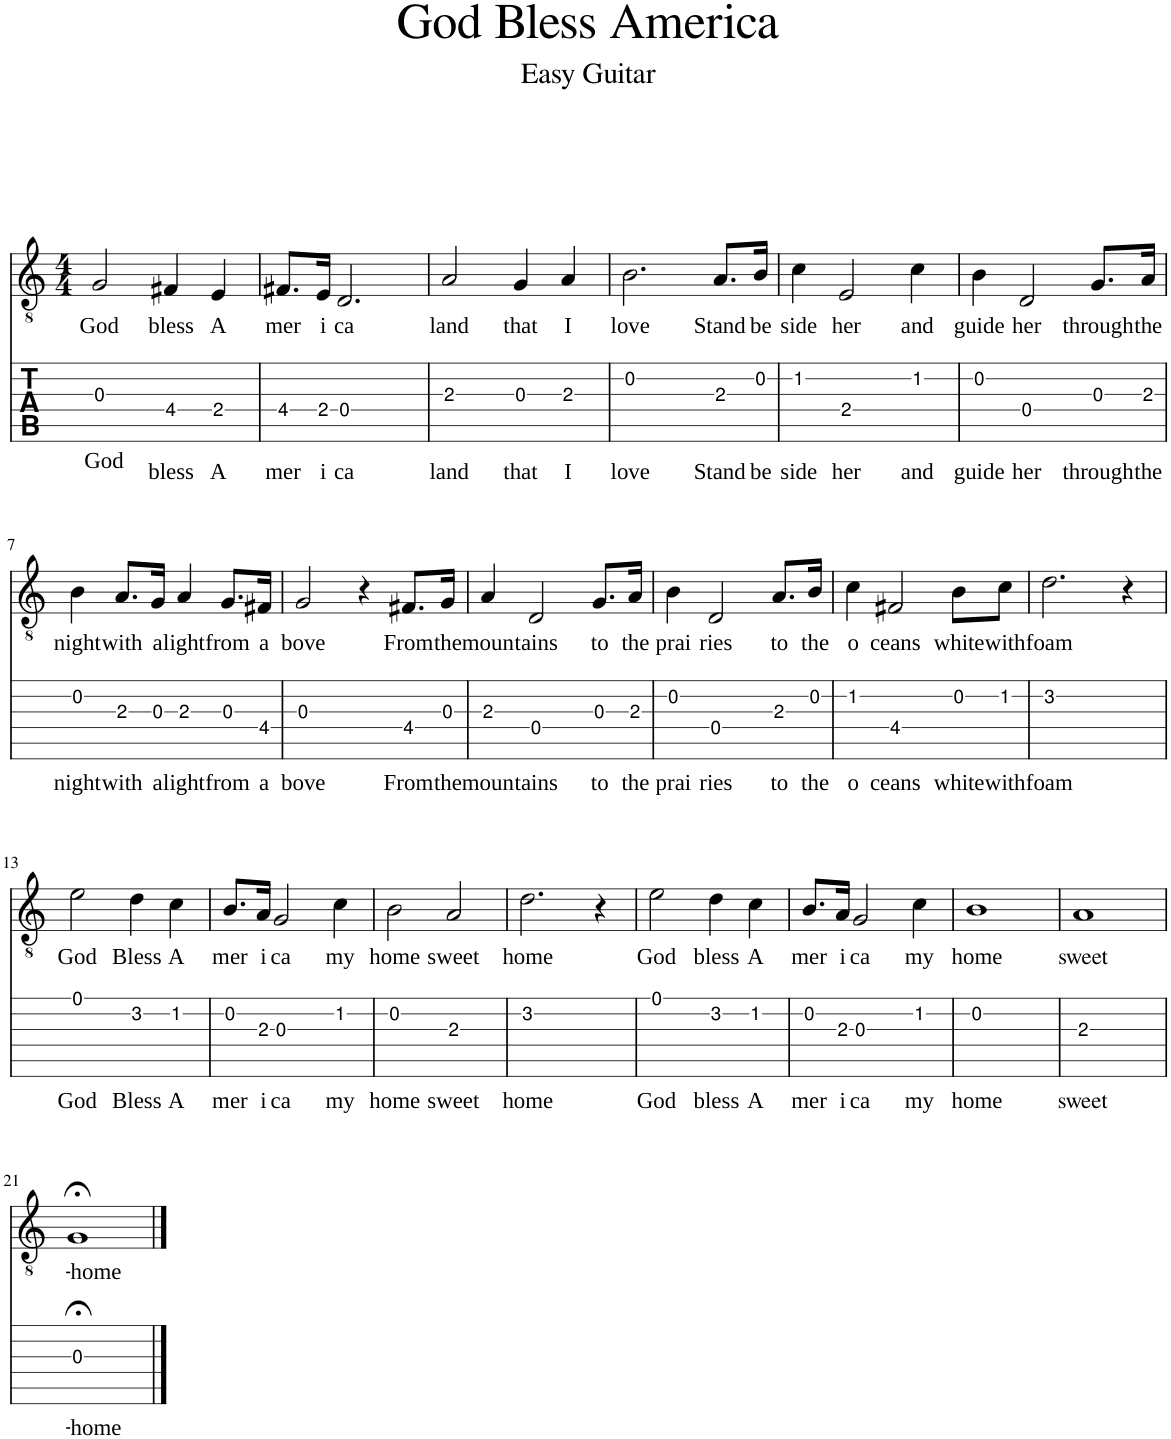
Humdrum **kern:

**kern	**text	**kern	**text
*part1	*part1	*part1	*part1
*staff2	*staff2	*staff1	*staff1
*I"Guitar	*	*	*
*I'Guit.	*	*	*
*stria6	*	*	*
*	*	*clefGv2	*
*k[]	*	*k[]	*
*M4/4	*	*M4/4	*
=1	=1	=1	=1
!	!LO:LY:b	!	!LO:LY:b
2G	God	2G/	God
!	!LO:LY:b	!	!LO:LY:b
4F#	bless	4F#X/	bless
!	!LO:LY:b	!	!LO:LY:b
4E	A	4E/	A
=2	=2	=2	=2
!	!LO:LY:b	!	!LO:LY:b
8.F#L	mer	8.F#X/L	mer
!	!LO:LY:b	!	!LO:LY:b
16EJk	i	16E/Jk	i
!	!LO:LY:b	!	!LO:LY:b
2.D	ca	2.D/	ca
=3	=3	=3	=3
!	!LO:LY:b	!	!LO:LY:b
2A	land	2A/	land
!	!LO:LY:b	!	!LO:LY:b
4G	that	4G/	that
!	!LO:LY:b	!	!LO:LY:b
4A	I	4A/	I
=4	=4	=4	=4
!	!LO:LY:b	!	!LO:LY:b
2.B	love	2.B\	love
!	!LO:LY:b	!	!LO:LY:b
8.AL	Stand	8.A/L	Stand
!	!LO:LY:b	!	!LO:LY:b
16BJk	be	16B/Jk	be
=5	=5	=5	=5
!	!LO:LY:b	!	!LO:LY:b
4c	side	4c\	side
!	!LO:LY:b	!	!LO:LY:b
2E	her	2E/	her
!	!LO:LY:b	!	!LO:LY:b
4c	and	4c\	and
=6	=6	=6	=6
!	!LO:LY:b	!	!LO:LY:b
4B	guide	4B\	guide
!	!LO:LY:b	!	!LO:LY:b
2D	her	2D/	her
!	!LO:LY:b	!	!LO:LY:b
8.GL	through	8.G/L	through
!	!LO:LY:b	!	!LO:LY:b
16AJk	the	16A/Jk	the
!!LO:LB:g=z
=7	=7	=7	=7
!	!LO:LY:b	!	!LO:LY:b
4B	night	4B\	night
!	!LO:LY:b	!	!LO:LY:b
8.AL	with	8.A/L	with
!	!LO:LY:b	!	!LO:LY:b
16GJk	a	16G/Jk	a
!	!LO:LY:b	!	!LO:LY:b
4A	light	4A/	light
!	!LO:LY:b	!	!LO:LY:b
8.GL	from	8.G/L	from
!	!LO:LY:b	!	!LO:LY:b
16F#Jk	a	16F#X/Jk	a
=8	=8	=8	=8
!	!LO:LY:b	!	!LO:LY:b
2G	bove	2G/	bove
4r	.	4r	.
!	!LO:LY:b	!	!LO:LY:b
8.F#L	From	8.F#X/L	From
!	!LO:LY:b	!	!LO:LY:b
16GJk	the	16G/Jk	the
=9	=9	=9	=9
!	!LO:LY:b	!	!LO:LY:b
4A	moun	4A/	moun
!	!LO:LY:b	!	!LO:LY:b
2D	tains	2D/	tains
!	!LO:LY:b	!	!LO:LY:b
8.GL	to	8.G/L	to
!	!LO:LY:b	!	!LO:LY:b
16AJk	the	16A/Jk	the
=10	=10	=10	=10
!	!LO:LY:b	!	!LO:LY:b
4B	prai	4B\	prai
!	!LO:LY:b	!	!LO:LY:b
2D	ries	2D/	ries
!	!LO:LY:b	!	!LO:LY:b
8.AL	to	8.A/L	to
!	!LO:LY:b	!	!LO:LY:b
16BJk	the	16B/Jk	the
=11	=11	=11	=11
!	!LO:LY:b	!	!LO:LY:b
4c	o	4c\	o
!	!LO:LY:b	!	!LO:LY:b
2F#	ceans	2F#X/	ceans
!	!LO:LY:b	!	!LO:LY:b
8BL	white	8B\L	white
!	!LO:LY:b	!	!LO:LY:b
8cJ	with	8c\J	with
=12	=12	=12	=12
!	!LO:LY:b	!	!LO:LY:b
2.d	foam	2.d\	foam
4r	.	4r	.
!!LO:LB:g=z
=13	=13	=13	=13
!	!LO:LY:b	!	!LO:LY:b
2e	God	2e\	God
!	!LO:LY:b	!	!LO:LY:b
4d	Bless	4d\	Bless
!	!LO:LY:b	!	!LO:LY:b
4c	A	4c\	A
=14	=14	=14	=14
!	!LO:LY:b	!	!LO:LY:b
8.BL	mer	8.B/L	mer
!	!LO:LY:b	!	!LO:LY:b
16AJk	i	16A/Jk	i
!	!LO:LY:b	!	!LO:LY:b
2G	ca	2G/	ca
!	!LO:LY:b	!	!LO:LY:b
4c	my	4c\	my
=15	=15	=15	=15
!	!LO:LY:b	!	!LO:LY:b
2B	home	2B\	home
!	!LO:LY:b	!	!LO:LY:b
2A	sweet	2A/	sweet
=16	=16	=16	=16
!	!LO:LY:b	!	!LO:LY:b
2.d	home	2.d\	home
4r	.	4r	.
=17	=17	=17	=17
!	!LO:LY:b	!	!LO:LY:b
2e	God	2e\	God
!	!LO:LY:b	!	!LO:LY:b
4d	bless	4d\	bless
!	!LO:LY:b	!	!LO:LY:b
4c	A	4c\	A
=18	=18	=18	=18
!	!LO:LY:b	!	!LO:LY:b
8.BL	mer	8.B/L	mer
!	!LO:LY:b	!	!LO:LY:b
16AJk	i	16A/Jk	i
!	!LO:LY:b	!	!LO:LY:b
2G	ca	2G/	ca
!	!LO:LY:b	!	!LO:LY:b
4c	my	4c\	my
=19	=19	=19	=19
!	!LO:LY:b	!	!LO:LY:b
1B	home	1B	home
=20	=20	=20	=20
!	!LO:LY:b	!	!LO:LY:b
1A	sweet	1A	sweet
!!LO:LB:g=z
=21	=21	=21	=21
!	!LO:LY:b	!	!LO:LY:b
1G;<	home-	1G;<	home-
==	==	==	==
*-	*-	*-	*-
